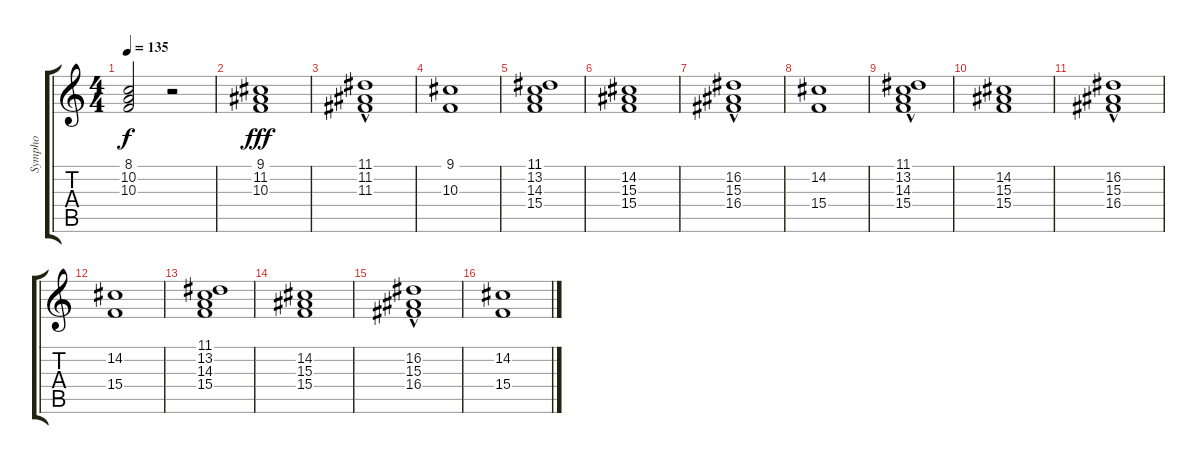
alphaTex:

\track ("Sympho" "Sympho") {instrument stringensemble1}
\staff {score tabs}
\tuning (E4 B3 G3 D3 A2 E2) {hide}
\ts (4 4)
\tempo 135
\clef g2
\ks c
(8.1 10.2 10.3).2{dy f} r.2 |
(9.1 11.2 10.3).1{dy fff} |
(11.1{hac} 11.2 11.3{hac}).1 |
(9.1 10.3).1 |
(11.1 13.2 14.3 15.4).1 |
(14.2 15.3 15.4).1 |
(16.2{hac} 15.3 16.4{hac}).1 |
(14.2 15.4).1 |
(11.1 13.2 14.3{hac} 15.4).1 |
(14.2 15.3 15.4).1 |
(16.2{hac} 15.3 16.4{hac}).1 |
(14.2 15.4).1 |
(11.1 13.2 14.3 15.4).1 |
(14.2 15.3 15.4).1 |
(16.2{hac} 15.3 16.4{hac}).1 |
(14.2 15.4).1
